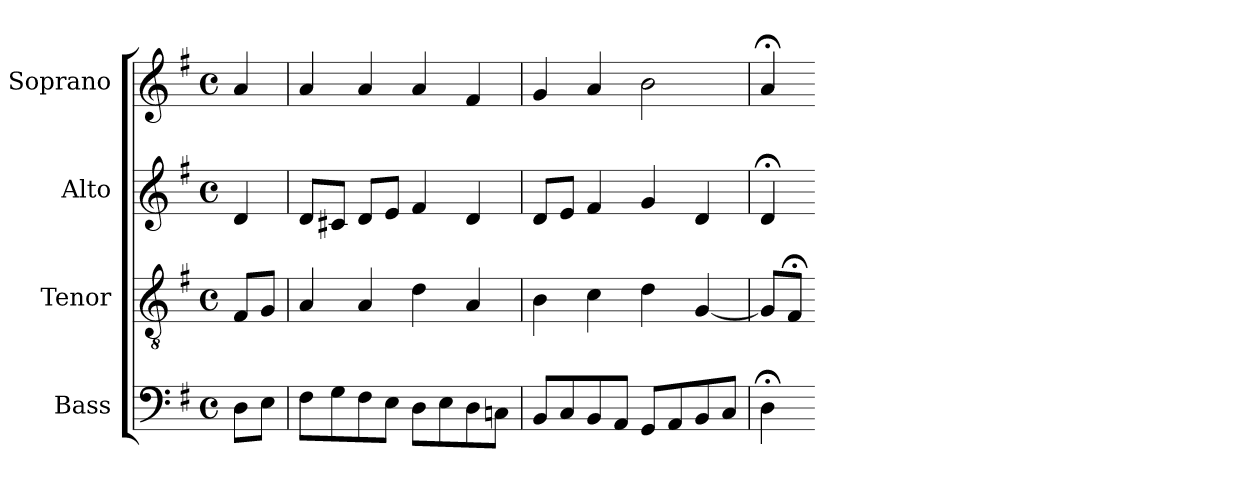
**kern	**kern	**kern	**kern
*part4	*part3	*part2	*part1
*staff4	*staff3	*staff2	*staff1
*I"Bass	*I"Tenor	*I"Alto	*I"Soprano
*I'B	*I'T	*I'A	*I'S
*clefF4	*clefGv2	*clefG2	*clefG2
*k[f#]	*k[f#]	*k[f#]	*k[f#]
*e:	*e:	*e:	*e:
*M4/4	*M4/4	*M4/4	*M4/4
*met(c)	*met(c)	*met(c)	*met(c)
*MM100	*MM100	*MM100	*MM100
=	=	=	=
8DL	8F#L	4d	4a
8EJ	8GJ	.	.
=7	=7	=7	=7
8F#L	4A	8dL	4a
8G	.	8c#XJ	.
8F#	4A	8dL	4a
8EJ	.	8eJ	.
8DL	4d	4f#	4a
8E	.	.	.
8D	4A	4d	4f#
8CnJ	.	.	.
=8	=8	=8	=8
8BBL	4B	8dL	4g
8C	.	8eJ	.
8BB	4c	4f#	4a
8AAJ	.	.	.
8GGL	4d	4g	2b
8AA	.	.	.
8BB	[4G	4d	.
8CJ	.	.	.
=9	=9	=9	=9
4D;<	8GL]	4d;<	4a;<
.	8F#;<J	.	.
=-	=-	=-	=-
*-	*-	*-	*-
